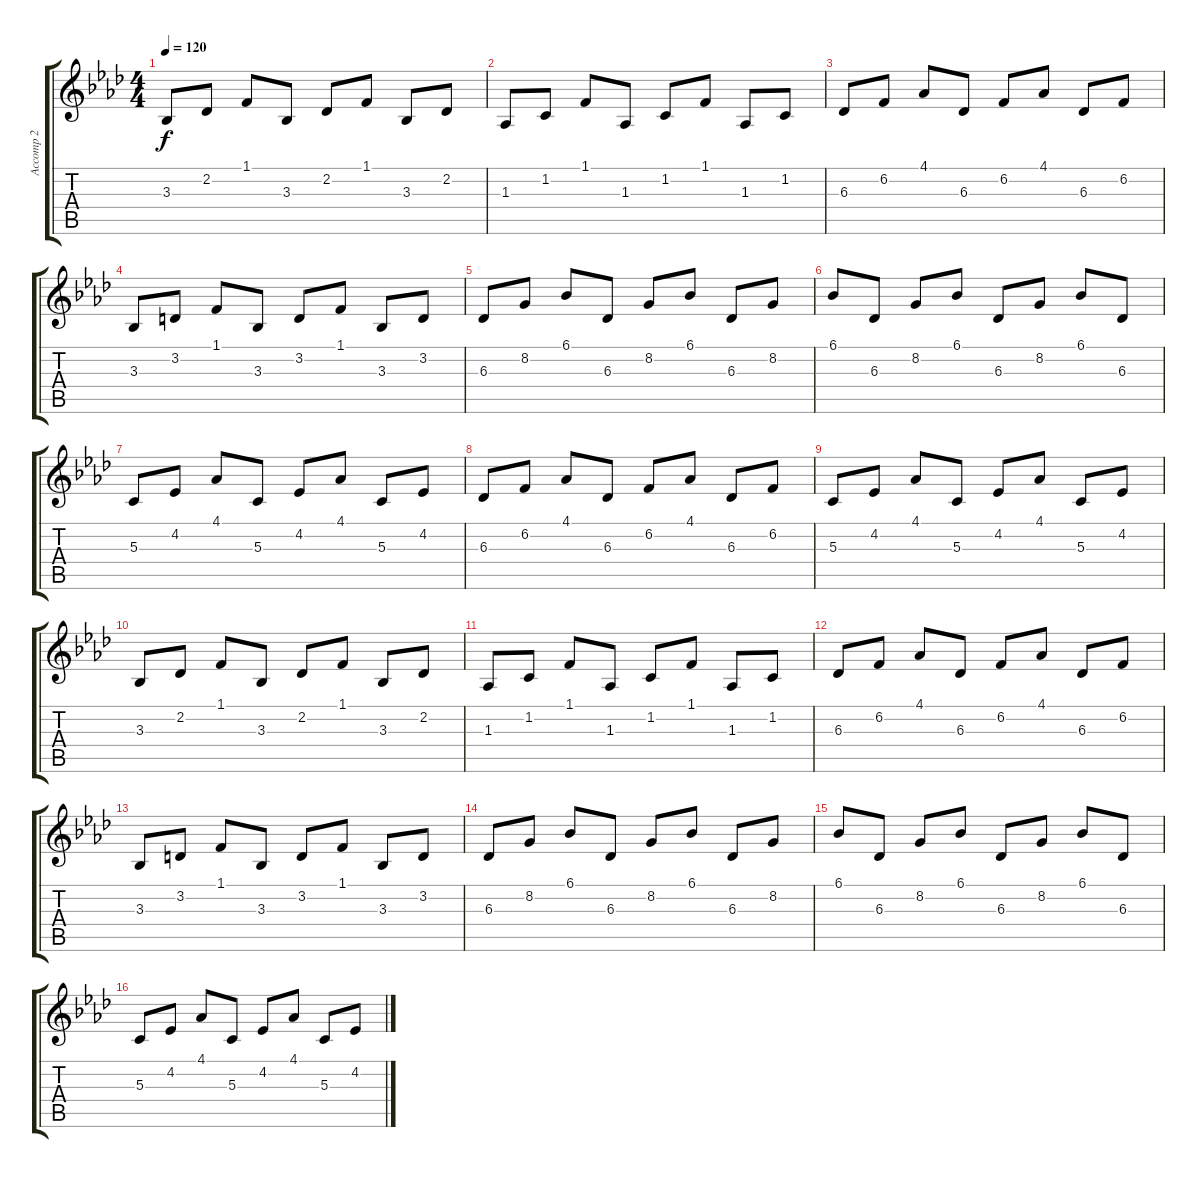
\track ("Accomp 2" "Accomp 2") {instrument clavinet}
\staff {score tabs}
\tuning (E4 B3 G3 D3 A2 E2) {hide}
\ts (4 4)
\tempo 120
\clef g2
\ks ab
3.3.8{dy f} 2.2.8 1.1.8 3.3.8 2.2.8 1.1.8 3.3.8 2.2.8 |
1.3.8 1.2.8 1.1.8 1.3.8 1.2.8 1.1.8 1.3.8 1.2.8 |
6.3.8 6.2.8 4.1.8 6.3.8 6.2.8 4.1.8 6.3.8 6.2.8 |
3.3.8 3.2.8 1.1.8 3.3.8 3.2.8 1.1.8 3.3.8 3.2.8 |
6.3.8 8.2.8 6.1.8 6.3.8 8.2.8 6.1.8 6.3.8 8.2.8 |
6.1.8 6.3.8 8.2.8 6.1.8 6.3.8 8.2.8 6.1.8 6.3.8 |
5.3.8 4.2.8 4.1.8 5.3.8 4.2.8 4.1.8 5.3.8 4.2.8 |
6.3.8 6.2.8 4.1.8 6.3.8 6.2.8 4.1.8 6.3.8 6.2.8 |
5.3.8 4.2.8 4.1.8 5.3.8 4.2.8 4.1.8 5.3.8 4.2.8 |
3.3.8 2.2.8 1.1.8 3.3.8 2.2.8 1.1.8 3.3.8 2.2.8 |
1.3.8 1.2.8 1.1.8 1.3.8 1.2.8 1.1.8 1.3.8 1.2.8 |
6.3.8 6.2.8 4.1.8 6.3.8 6.2.8 4.1.8 6.3.8 6.2.8 |
3.3.8 3.2.8 1.1.8 3.3.8 3.2.8 1.1.8 3.3.8 3.2.8 |
6.3.8{volume 0} 8.2.8 6.1.8 6.3.8 8.2.8 6.1.8 6.3.8 8.2.8 |
6.1.8 6.3.8 8.2.8 6.1.8 6.3.8 8.2.8 6.1.8 6.3.8 |
5.3.8 4.2.8 4.1.8 5.3.8 4.2.8 4.1.8 5.3.8 4.2.8
